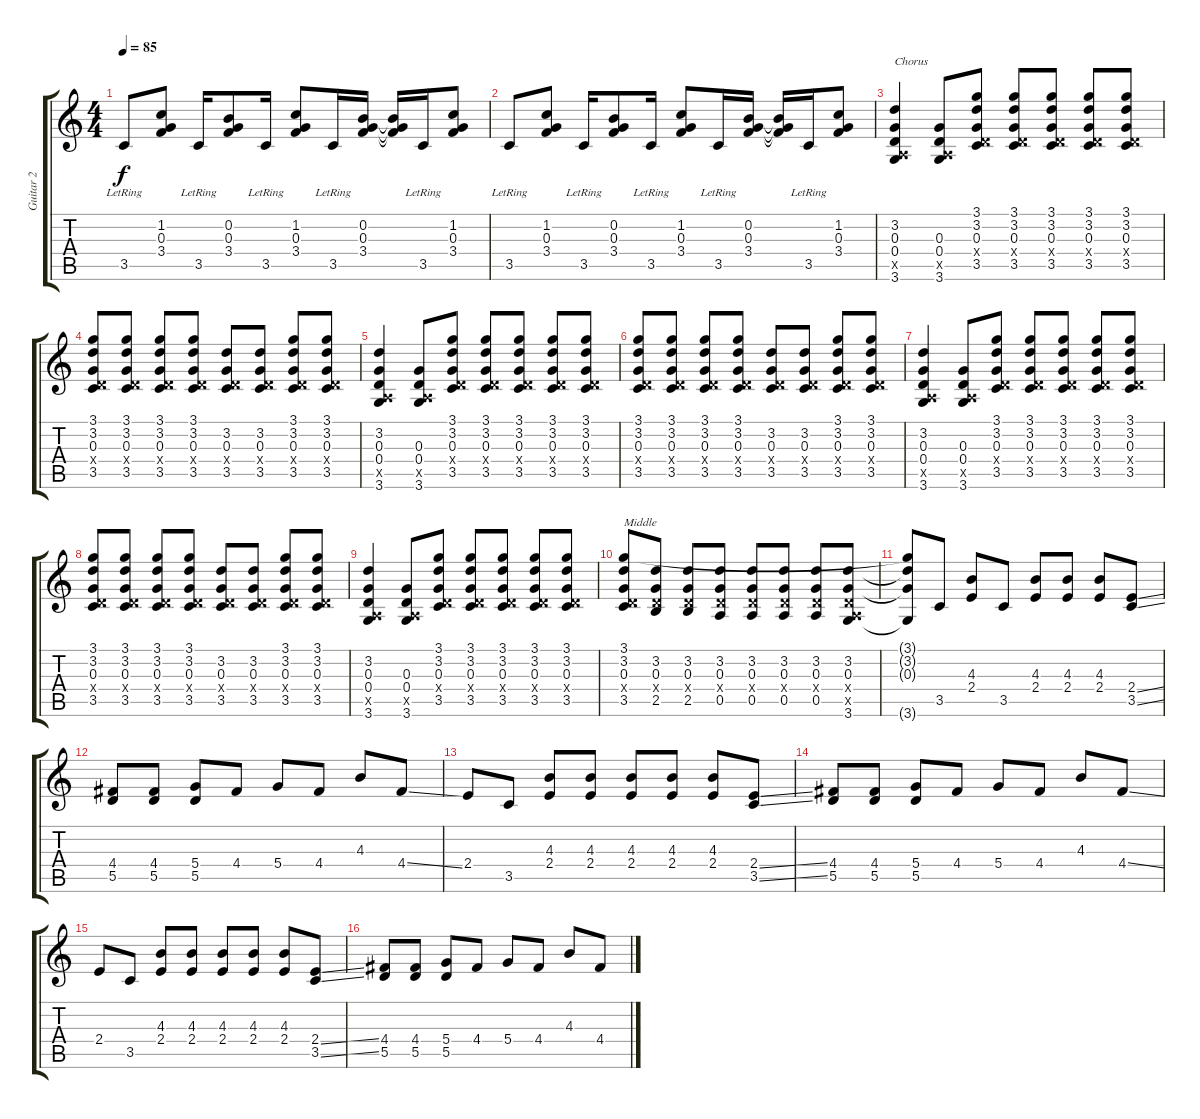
\track ("Guitar 2" "Guitar 2") {instrument distortionguitar}
\staff {score tabs}
\tuning (E4 B3 G3 D3 A2 E2) {hide}
\ts (4 4)
\tempo 85
\clef g2
\ks c
3.5{lr}.8{dy f} (1.2 0.3 3.4).8 3.5{lr}.16 (0.2 0.3 3.4).8 3.5{lr}.16 (1.2 0.3 3.4).8 3.5{lr}.16 (0.2 0.3 3.4).16 (0.2{t} 0.3{t} 3.4{t}).16 3.5{lr}.16 (1.2 0.3 3.4).8 |
3.5{lr}.8 (1.2 0.3 3.4).8 3.5{lr}.16 (0.2 0.3 3.4).8 3.5{lr}.16 (1.2 0.3 3.4).8 3.5{lr}.16 (0.2 0.3 3.4).16 (0.2{t} 0.3{t} 3.4{t}).16 3.5{lr}.16 (1.2 0.3 3.4).8 |
(3.2 0.3 0.4 0.5{x} 3.6).4{txt "Chorus"} (0.3 0.4 0.5{x} 3.6).8 (3.1 3.2 0.3 0.4{x} 3.5).8 (3.1 3.2 0.3 0.4{x} 3.5).8 (3.1 3.2 0.3 0.4{x} 3.5).8 (3.1 3.2 0.3 0.4{x} 3.5).8 (3.1 3.2 0.3 0.4{x} 3.5).8 |
(3.1 3.2 0.3 0.4{x} 3.5).8 (3.1 3.2 0.3 0.4{x} 3.5).8 (3.1 3.2 0.3 0.4{x} 3.5).8 (3.1 3.2 0.3 0.4{x} 3.5).8 (3.2 0.3 0.4{x} 3.5).8 (3.2 0.3 0.4{x} 3.5).8 (3.1 3.2 0.3 0.4{x} 3.5).8 (3.1 3.2 0.3 0.4{x} 3.5).8 |
(3.2 0.3 0.4 0.5{x} 3.6).4 (0.3 0.4 0.5{x} 3.6).8 (3.1 3.2 0.3 0.4{x} 3.5).8 (3.1 3.2 0.3 0.4{x} 3.5).8 (3.1 3.2 0.3 0.4{x} 3.5).8 (3.1 3.2 0.3 0.4{x} 3.5).8 (3.1 3.2 0.3 0.4{x} 3.5).8 |
(3.1 3.2 0.3 0.4{x} 3.5).8 (3.1 3.2 0.3 0.4{x} 3.5).8 (3.1 3.2 0.3 0.4{x} 3.5).8 (3.1 3.2 0.3 0.4{x} 3.5).8 (3.2 0.3 0.4{x} 3.5).8 (3.2 0.3 0.4{x} 3.5).8 (3.1 3.2 0.3 0.4{x} 3.5).8 (3.1 3.2 0.3 0.4{x} 3.5).8 |
(3.2 0.3 0.4 0.5{x} 3.6).4 (0.3 0.4 0.5{x} 3.6).8 (3.1 3.2 0.3 0.4{x} 3.5).8 (3.1 3.2 0.3 0.4{x} 3.5).8 (3.1 3.2 0.3 0.4{x} 3.5).8 (3.1 3.2 0.3 0.4{x} 3.5).8 (3.1 3.2 0.3 0.4{x} 3.5).8 |
(3.1 3.2 0.3 0.4{x} 3.5).8 (3.1 3.2 0.3 0.4{x} 3.5).8 (3.1 3.2 0.3 0.4{x} 3.5).8 (3.1 3.2 0.3 0.4{x} 3.5).8 (3.2 0.3 0.4{x} 3.5).8 (3.2 0.3 0.4{x} 3.5).8 (3.1 3.2 0.3 0.4{x} 3.5).8 (3.1 3.2 0.3 0.4{x} 3.5).8 |
(3.2 0.3 0.4 0.5{x} 3.6).4 (0.3 0.4 0.5{x} 3.6).8 (3.1 3.2 0.3 0.4{x} 3.5).8 (3.1 3.2 0.3 0.4{x} 3.5).8 (3.1 3.2 0.3 0.4{x} 3.5).8 (3.1 3.2 0.3 0.4{x} 3.5).8 (3.1 3.2 0.3 0.4{x} 3.5).8 |
(3.1 3.2 0.3 0.4{x} 3.5).8{txt "Middle"} (3.2 0.3 0.4{x} 2.5).8 (3.2 0.3 0.4{x} 2.5).8 (3.2 0.3 0.4{x} 0.5).8 (3.2 0.3 0.4{x} 0.5).8 (3.2 0.3 0.4{x} 0.5).8 (3.2 0.3 0.4{x} 0.5).8 (3.2 0.3 0.4{x} 0.5{x} 3.6).8 |
(3.1{t} 3.2{t} 0.3{t} 3.6{t}).8 3.5.8 (4.3 2.4).8 3.5.8 (4.3 2.4).8 (4.3 2.4).8 (4.3 2.4).8 (2.4{ss} 3.5{ss}).8 |
(4.4 5.5).8 (4.4 5.5).8 (5.4 5.5).8 4.4.8 5.4.8 4.4.8 4.3.8 4.4{ss}.8 |
2.4.8 3.5.8 (4.3 2.4).8 (4.3 2.4).8 (4.3 2.4).8 (4.3 2.4).8 (4.3 2.4).8 (2.4{ss} 3.5{ss}).8 |
(4.4 5.5).8 (4.4 5.5).8 (5.4 5.5).8 4.4.8 5.4.8 4.4.8 4.3.8 4.4{ss}.8 |
2.4.8 3.5.8 (4.3 2.4).8 (4.3 2.4).8 (4.3 2.4).8 (4.3 2.4).8 (4.3 2.4).8 (2.4{ss} 3.5{ss}).8 |
(4.4 5.5).8{volume 16} (4.4 5.5).8 (5.4 5.5).8 4.4.8 5.4.8 4.4.8 4.3.8 4.4.8
